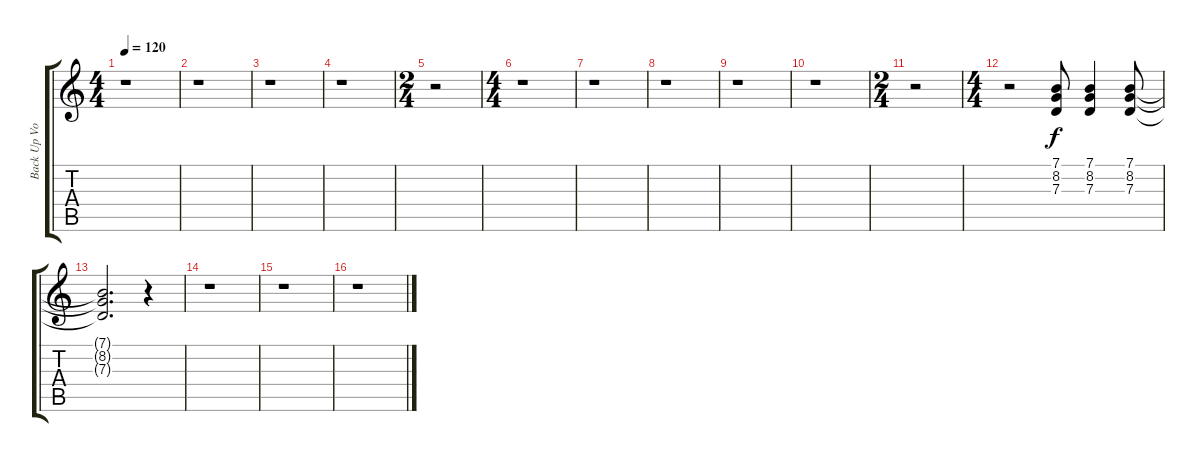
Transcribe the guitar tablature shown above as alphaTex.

\track ("Back Up Vocals" "Back Up Vo") {instrument synthvoice}
\staff {score tabs}
\tuning (E4 B3 G3 D3 A2 E2) {hide}
\ts (4 4)
\tempo 120
\clef g2
\ks c
r.1{dy f} |
r.1 |
r.1 |
r.1 |
\ts (2 4)
r.2 |
\ts (4 4)
r.1 |
r.1 |
r.1 |
r.1 |
r.1 |
\ts (2 4)
r.2 |
\ts (4 4)
r.2 (7.1 8.2 7.3).8 (7.1 8.2 7.3).4 (7.1 8.2 7.3).8 |
(7.1{t} 8.2{t} 7.3{t}).2{d} r.4 |
r.1 |
r.1 |
r.1
